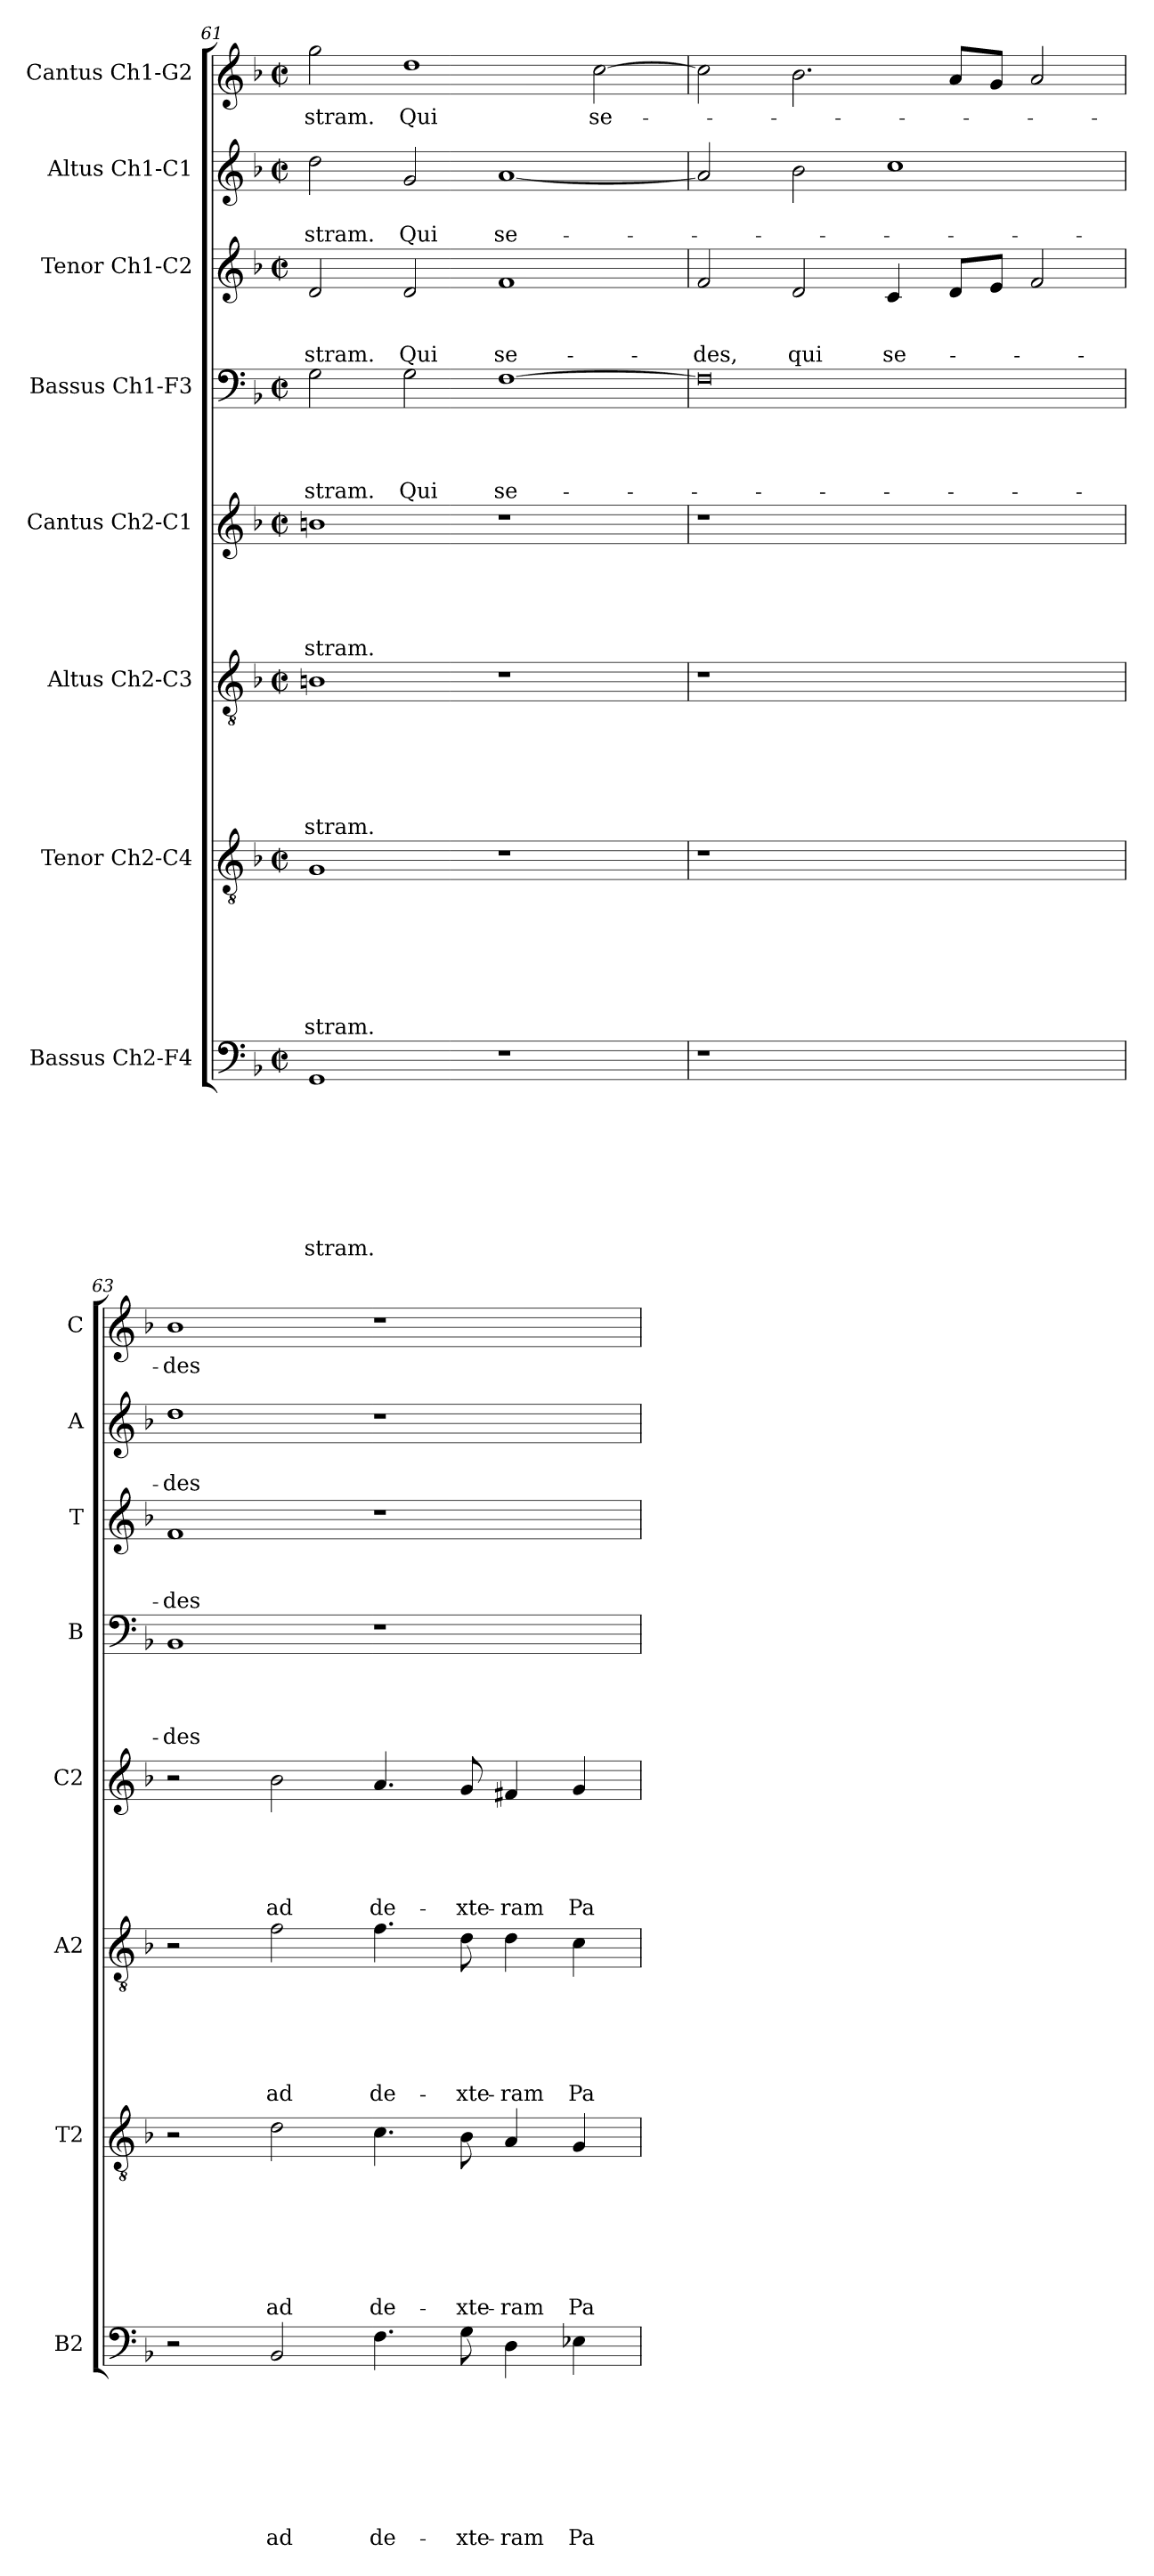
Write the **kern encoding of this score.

**kern	**text	**text	**text	**text	**text	**text	**text	**text	**kern	**text	**text	**text	**text	**text	**text	**text	**kern	**text	**text	**text	**text	**text	**text	**kern	**text	**text	**text	**text	**text	**kern	**text	**text	**text	**text	**kern	**text	**text	**text	**kern	**text	**text	**kern	**text
*part8	*part8	*part8	*part8	*part8	*part8	*part8	*part8	*part8	*part7	*part7	*part7	*part7	*part7	*part7	*part7	*part7	*part6	*part6	*part6	*part6	*part6	*part6	*part6	*part5	*part5	*part5	*part5	*part5	*part5	*part4	*part4	*part4	*part4	*part4	*part3	*part3	*part3	*part3	*part2	*part2	*part2	*part1	*part1
*staff8	*staff8	*staff8	*staff8	*staff8	*staff8	*staff8	*staff8	*staff8	*staff7	*staff7	*staff7	*staff7	*staff7	*staff7	*staff7	*staff7	*staff6	*staff6	*staff6	*staff6	*staff6	*staff6	*staff6	*staff5	*staff5	*staff5	*staff5	*staff5	*staff5	*staff4	*staff4	*staff4	*staff4	*staff4	*staff3	*staff3	*staff3	*staff3	*staff2	*staff2	*staff2	*staff1	*staff1
*I"Bassus Ch2-F4	*	*	*	*	*	*	*	*	*I"Tenor Ch2-C4	*	*	*	*	*	*	*	*I"Altus Ch2-C3	*	*	*	*	*	*	*I"Cantus Ch2-C1	*	*	*	*	*	*I"Bassus Ch1-F3	*	*	*	*	*I"Tenor Ch1-C2	*	*	*	*I"Altus Ch1-C1	*	*	*I"Cantus Ch1-G2	*
*I'B2	*	*	*	*	*	*	*	*	*I'T2	*	*	*	*	*	*	*	*I'A2	*	*	*	*	*	*	*I'C2	*	*	*	*	*	*I'B	*	*	*	*	*I'T	*	*	*	*I'A	*	*	*I'C	*
*clefF4	*	*	*	*	*	*	*	*	*clefGv2	*	*	*	*	*	*	*	*clefGv2	*	*	*	*	*	*	*clefG2	*	*	*	*	*	*clefF4	*	*	*	*	*clefG2	*	*	*	*clefG2	*	*	*clefG2	*
*k[b-]	*	*	*	*	*	*	*	*	*k[b-]	*	*	*	*	*	*	*	*k[b-]	*	*	*	*	*	*	*k[b-]	*	*	*	*	*	*k[b-]	*	*	*	*	*k[b-]	*	*	*	*k[b-]	*	*	*k[b-]	*
*F:	*	*	*	*	*	*	*	*	*F:	*	*	*	*	*	*	*	*F:	*	*	*	*	*	*	*F:	*	*	*	*	*	*F:	*	*	*	*	*F:	*	*	*	*F:	*	*	*F:	*
*M2/2	*	*	*	*	*	*	*	*	*M2/2	*	*	*	*	*	*	*	*M2/2	*	*	*	*	*	*	*M2/2	*	*	*	*	*	*M2/2	*	*	*	*	*M2/2	*	*	*	*M2/2	*	*	*M2/2	*
*met(c|)	*	*	*	*	*	*	*	*	*met(c|)	*	*	*	*	*	*	*	*met(c|)	*	*	*	*	*	*	*met(c|)	*	*	*	*	*	*met(c|)	*	*	*	*	*met(c|)	*	*	*	*met(c|)	*	*	*met(c|)	*
=61	=61	=61	=61	=61	=61	=61	=61	=61	=61	=61	=61	=61	=61	=61	=61	=61	=61	=61	=61	=61	=61	=61	=61	=61	=61	=61	=61	=61	=61	=61	=61	=61	=61	=61	=61	=61	=61	=61	=61	=61	=61	=61	=61
!	!	!	!	!	!	!	!	!LO:LY:b	!	!	!	!	!	!	!	!LO:LY:b	!	!	!	!	!	!	!LO:LY:b	!	!	!	!	!	!LO:LY:b	!	!	!	!	!LO:LY:b	!	!	!	!LO:LY:b	!	!	!LO:LY:b	!	!LO:LY:b
1GG	.	.	.	.	.	.	.	-stram.	1G	.	.	.	.	.	.	-stram.	1Bn	.	.	.	.	.	-stram.	1bn	.	.	.	.	-stram.	2G\	.	.	.	-stram.	2d/	.	.	-stram.	2dd\	.	-stram.	2gg\	-stram.
!	!	!	!	!	!	!	!	!	!	!	!	!	!	!	!	!	!	!	!	!	!	!	!	!	!	!	!	!	!	!	!	!	!	!LO:LY:b	!	!	!	!LO:LY:b	!	!	!LO:LY:b	!	!LO:LY:b
.	.	.	.	.	.	.	.	.	.	.	.	.	.	.	.	.	.	.	.	.	.	.	.	.	.	.	.	.	.	2G\	.	.	.	Qui	2d/	.	.	Qui	2g/	.	Qui	1dd	Qui
!	!	!	!	!	!	!	!	!	!	!	!	!	!	!	!	!	!	!	!	!	!	!	!	!	!	!	!	!	!	!	!	!	!	!LO:LY:b	!	!	!	!LO:LY:b	!	!	!LO:LY:b	!	!
1r	.	.	.	.	.	.	.	.	1r	.	.	.	.	.	.	.	1r	.	.	.	.	.	.	1r	.	.	.	.	.	[1F	.	.	.	se-	1f	.	.	se-	[1a	.	se-	.	.
!	!	!	!	!	!	!	!	!	!	!	!	!	!	!	!	!	!	!	!	!	!	!	!	!	!	!	!	!	!	!	!	!	!	!	!	!	!	!	!	!	!	!	!LO:LY:b
.	.	.	.	.	.	.	.	.	.	.	.	.	.	.	.	.	.	.	.	.	.	.	.	.	.	.	.	.	.	.	.	.	.	.	.	.	.	.	.	.	.	[2cc\	se-
=62	=62	=62	=62	=62	=62	=62	=62	=62	=62	=62	=62	=62	=62	=62	=62	=62	=62	=62	=62	=62	=62	=62	=62	=62	=62	=62	=62	=62	=62	=62	=62	=62	=62	=62	=62	=62	=62	=62	=62	=62	=62	=62	=62
!	!	!	!	!	!	!	!	!	!	!	!	!	!	!	!	!	!	!	!	!	!	!	!	!	!	!	!	!	!	!	!	!	!	!	!	!	!	!LO:LY:b	!	!	!	!	!
1r	.	.	.	.	.	.	.	.	1r	.	.	.	.	.	.	.	1r	.	.	.	.	.	.	1r	.	.	.	.	.	0F]	.	.	.	.	2f/	.	.	-des,	2a/]	.	.	2cc\]	.
!	!	!	!	!	!	!	!	!	!	!	!	!	!	!	!	!	!	!	!	!	!	!	!	!	!	!	!	!	!	!	!	!	!	!	!	!	!	!LO:LY:b	!	!	!	!	!
.	.	.	.	.	.	.	.	.	.	.	.	.	.	.	.	.	.	.	.	.	.	.	.	.	.	.	.	.	.	.	.	.	.	.	2d/	.	.	qui	2b-\	.	.	2.b-\	.
!	!	!	!	!	!	!	!	!	!	!	!	!	!	!	!	!	!	!	!	!	!	!	!	!	!	!	!	!	!	!	!	!	!	!	!	!	!	!LO:LY:b	!	!	!	!	!
1ryy	.	.	.	.	.	.	.	.	1ryy	.	.	.	.	.	.	.	1ryy	.	.	.	.	.	.	1ryy	.	.	.	.	.	.	.	.	.	.	4c/	.	.	se-	1cc	.	.	.	.
.	.	.	.	.	.	.	.	.	.	.	.	.	.	.	.	.	.	.	.	.	.	.	.	.	.	.	.	.	.	.	.	.	.	.	8d/L	.	.	.	.	.	.	8a/L	.
.	.	.	.	.	.	.	.	.	.	.	.	.	.	.	.	.	.	.	.	.	.	.	.	.	.	.	.	.	.	.	.	.	.	.	8e/J	.	.	.	.	.	.	8g/J	.
.	.	.	.	.	.	.	.	.	.	.	.	.	.	.	.	.	.	.	.	.	.	.	.	.	.	.	.	.	.	.	.	.	.	.	2f/	.	.	.	.	.	.	2a/	.
=63	=63	=63	=63	=63	=63	=63	=63	=63	=63	=63	=63	=63	=63	=63	=63	=63	=63	=63	=63	=63	=63	=63	=63	=63	=63	=63	=63	=63	=63	=63	=63	=63	=63	=63	=63	=63	=63	=63	=63	=63	=63	=63	=63
!	!	!	!	!	!	!	!	!	!	!	!	!	!	!	!	!	!	!	!	!	!	!	!	!	!	!	!	!	!	!	!	!	!	!LO:LY:b	!	!	!	!LO:LY:b	!	!	!LO:LY:b	!	!LO:LY:b
2r	.	.	.	.	.	.	.	.	2r	.	.	.	.	.	.	.	2r	.	.	.	.	.	.	2r	.	.	.	.	.	1BB-	.	.	.	-des	1f	.	.	-des	1dd	.	-des	1b-	-des
!	!	!	!	!	!	!	!	!LO:LY:b	!	!	!	!	!	!	!	!LO:LY:b	!	!	!	!	!	!	!LO:LY:b	!	!	!	!	!	!LO:LY:b	!	!	!	!	!	!	!	!	!	!	!	!	!	!
2BB-/	.	.	.	.	.	.	.	ad	2d\	.	.	.	.	.	.	ad	2f\	.	.	.	.	.	ad	2b-\	.	.	.	.	ad	.	.	.	.	.	.	.	.	.	.	.	.	.	.
!	!	!	!	!	!	!	!	!LO:LY:b	!	!	!	!	!	!	!	!LO:LY:b	!	!	!	!	!	!	!LO:LY:b	!	!	!	!	!	!LO:LY:b	!	!	!	!	!	!	!	!	!	!	!	!	!	!
4.F\	.	.	.	.	.	.	.	de-	4.c\	.	.	.	.	.	.	de-	4.f\	.	.	.	.	.	de-	4.a/	.	.	.	.	de-	1r	.	.	.	.	1r	.	.	.	1r	.	.	1r	.
!	!	!	!	!	!	!	!	!LO:LY:b	!	!	!	!	!	!	!	!LO:LY:b	!	!	!	!	!	!	!LO:LY:b	!	!	!	!	!	!LO:LY:b	!	!	!	!	!	!	!	!	!	!	!	!	!	!
8G\	.	.	.	.	.	.	.	-xte-	8B-\	.	.	.	.	.	.	-xte-	8d\	.	.	.	.	.	-xte-	8g/	.	.	.	.	-xte-	.	.	.	.	.	.	.	.	.	.	.	.	.	.
!	!	!	!	!	!	!	!	!LO:LY:b	!	!	!	!	!	!	!	!LO:LY:b	!	!	!	!	!	!	!LO:LY:b	!	!	!	!	!	!LO:LY:b	!	!	!	!	!	!	!	!	!	!	!	!	!	!
4D\	.	.	.	.	.	.	.	-ram	4A/	.	.	.	.	.	.	-ram	4d\	.	.	.	.	.	-ram	4f#X/	.	.	.	.	-ram	.	.	.	.	.	.	.	.	.	.	.	.	.	.
!	!	!	!	!	!	!	!	!LO:LY:b	!	!	!	!	!	!	!	!LO:LY:b	!	!	!	!	!	!	!LO:LY:b	!	!	!	!	!	!LO:LY:b	!	!	!	!	!	!	!	!	!	!	!	!	!	!
4E-X\	.	.	.	.	.	.	.	Pa-	4G/	.	.	.	.	.	.	Pa-	4c\	.	.	.	.	.	Pa-	4g/	.	.	.	.	Pa-	.	.	.	.	.	.	.	.	.	.	.	.	.	.
=	=	=	=	=	=	=	=	=	=	=	=	=	=	=	=	=	=	=	=	=	=	=	=	=	=	=	=	=	=	=	=	=	=	=	=	=	=	=	=	=	=	=	=
*-	*-	*-	*-	*-	*-	*-	*-	*-	*-	*-	*-	*-	*-	*-	*-	*-	*-	*-	*-	*-	*-	*-	*-	*-	*-	*-	*-	*-	*-	*-	*-	*-	*-	*-	*-	*-	*-	*-	*-	*-	*-	*-	*-
